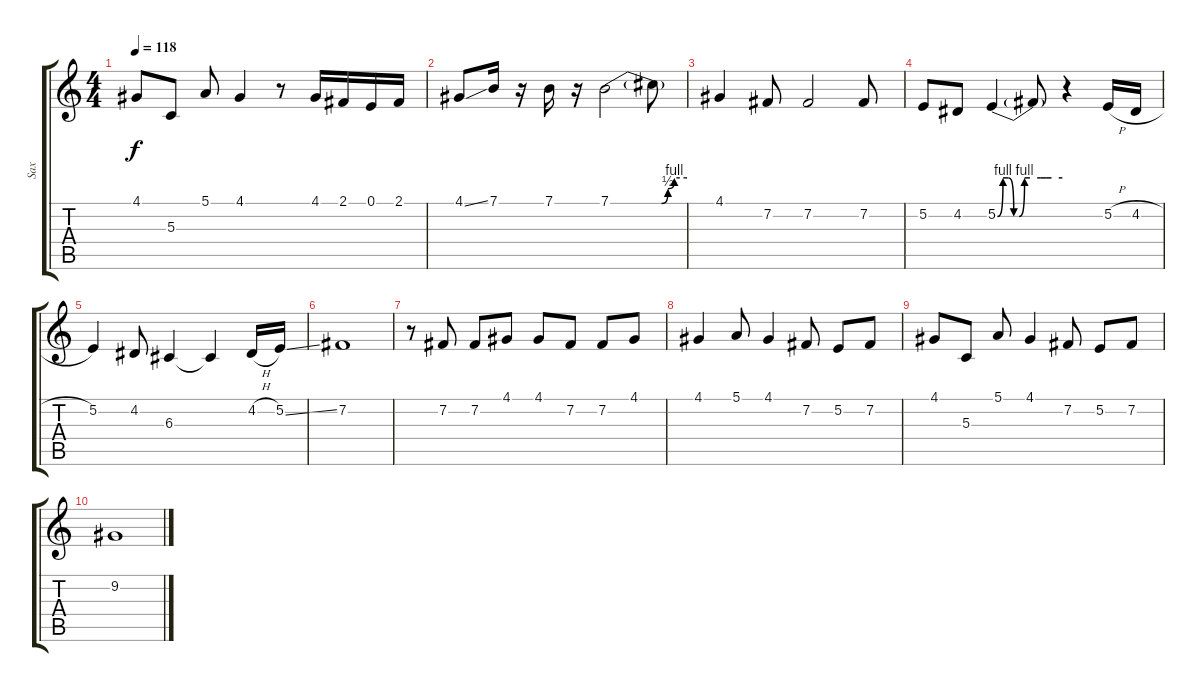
\track ("Sax" "Sax") {instrument altosax}
\staff {score tabs}
\tuning (E4 B3 G3 D3 A2 E2) {hide}
\ts (4 4)
\tempo 118
\clef g2
\ks c
4.1.8{dy f} 5.3.8 5.1.8 4.1.4 r.8 4.1.16 2.1.16 0.1.16 2.1.16 |
4.1{ss}.8 7.1.16 r.16 7.1.16 r.16 7.1{be (custom 0 0 30 0 40 0 45 2 50 4 60 4)}.2 7.1{t}.8 |
4.1.4 7.2.8 7.2.2 7.2.8 |
5.2.8 4.2.8 5.2{be (custom 0 0 5 4 10 4 15 0 20 0 25 4 30 4 40 4 45 4 50 4 60 4)}.4 5.2{t}.8 r.4 5.2{h}.16 4.2{h}.16 |
5.2.4 4.2.8 6.3.4 6.3{t}.4 4.2{h}.16 5.2{ss}.16 |
7.2.1 |
r.8 7.2.8 7.2.8 4.1.8 4.1.8 7.2.8 7.2.8 4.1.8 |
4.1.4 5.1.8 4.1.4 7.2.8 5.2.8 7.2.8 |
4.1.8 5.3.8 5.1.8 4.1.4 7.2.8 5.2.8 7.2.8 |
9.2.1
